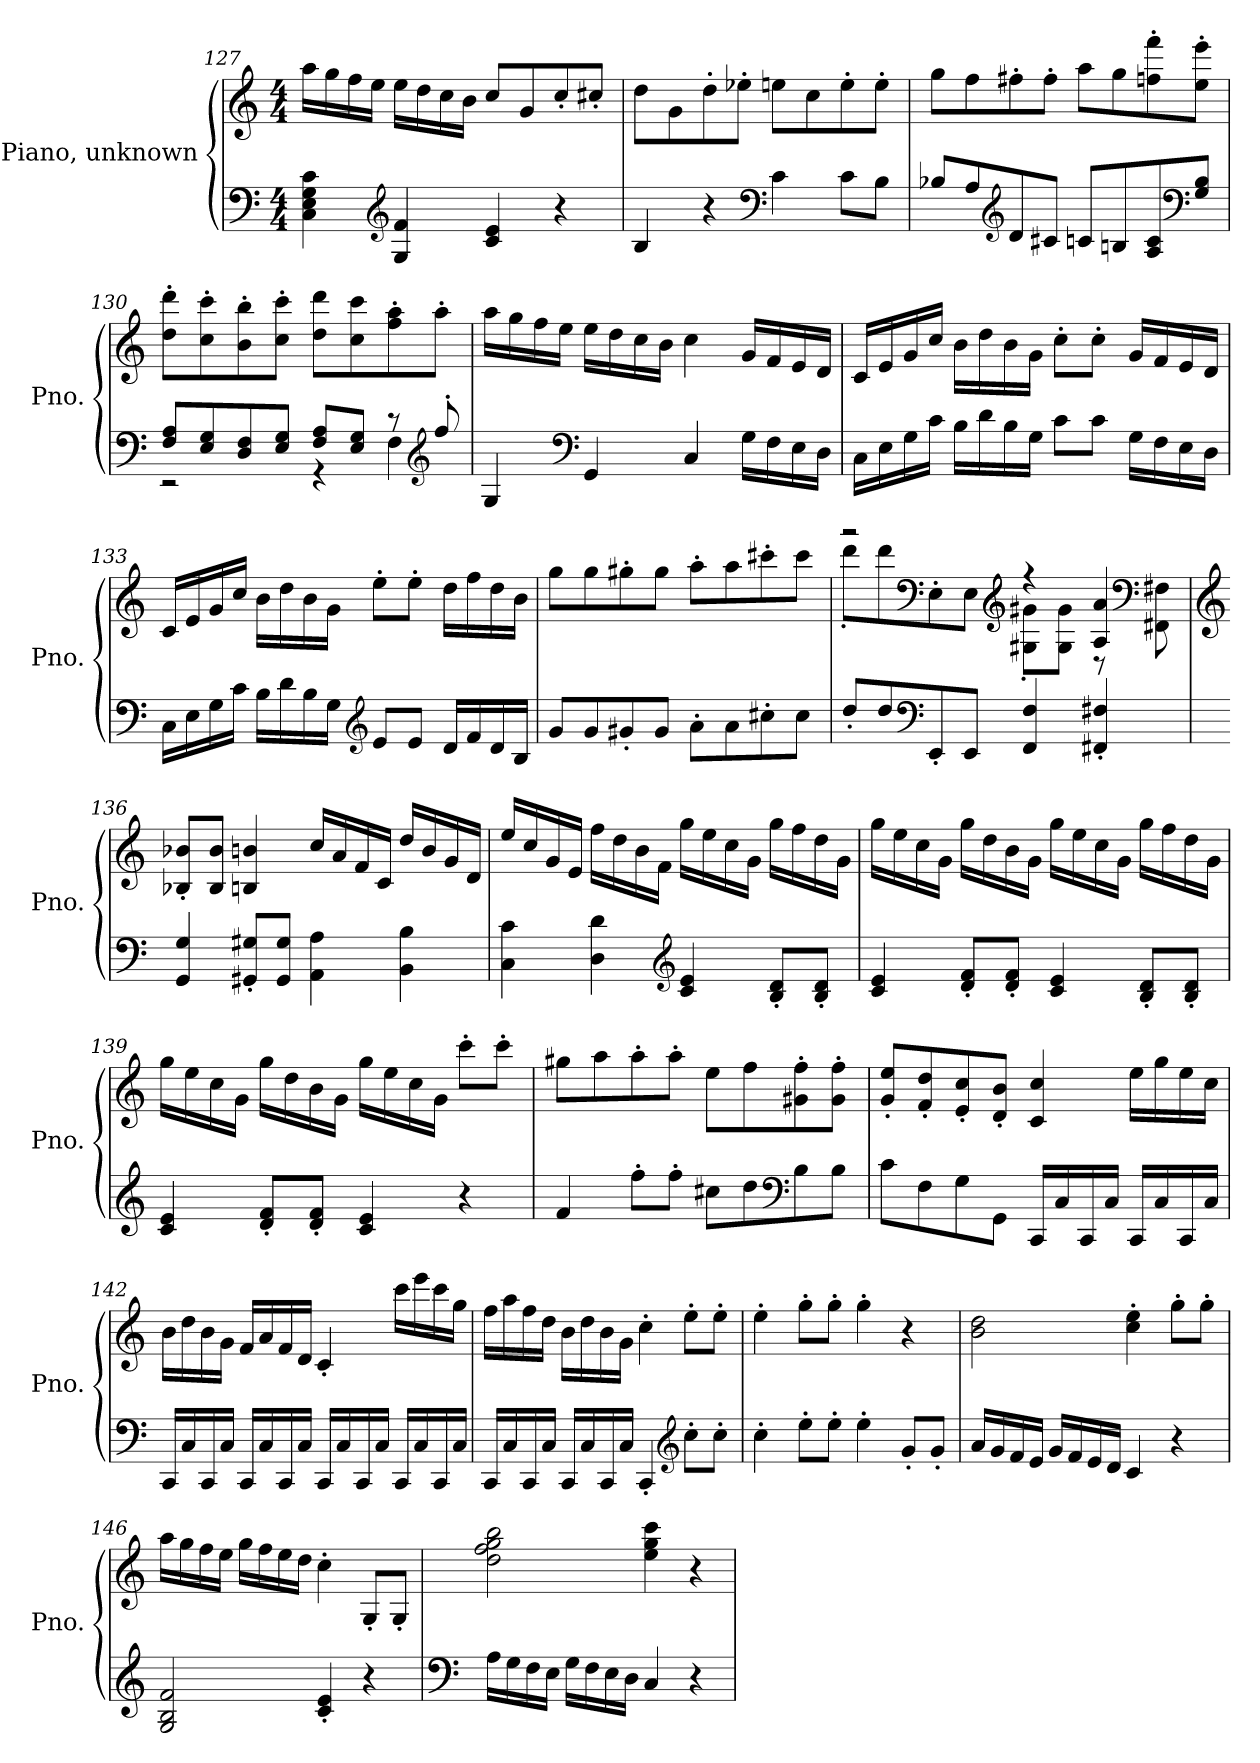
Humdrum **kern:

**kern	**kern
*part1	*part1
*staff2	*staff1
*I"Piano, unknown	*
*I'Pno.	*
!!LO:LB:g=z
*clefF4	*clefG2
*k[]	*k[]
*M4/4	*M4/4
=127	=127
4C\ 4E\ 4G\ 4c\	16aa\LL
.	16gg\
.	16ff\
.	16ee\JJ
*clefG2	*
4G/ 4f/	16ee\LL
.	16dd\
.	16cc\
.	16b\JJ
4c/ 4e/	8cc/L
.	8g/
4r	8cc'/
.	8cc#X'/J
=128	=128
4B/	8dd\L
.	8g\
4r	8dd'\
.	8ee-X'\J
*clefF4	*
4c\	8een\L
.	8cc\
8c\L	8ee'\
8B\J	8ee'\J
=129	=129
8B-X/L	8gg\L
8A/	8ff\
*clefG2	*
8d/	8ff#X'\
8c#X/J	8ff#'\J
8cn/L	8aa\L
8Bn/	8gg\
8A/ 8c/	8ffn\' 8fff\'
*clefF4	*
8G/ 8B/J	8ee\' 8eee\'J
!!LO:LB:g=z
=130	=130
*^	*
8F/ 8A/L	2r	8dd\' 8ddd\'L
8E/ 8G/	.	8cc\' 8ccc\'
8D/ 8F/	.	8b\' 8bb\'
8E/ 8G/J	.	8cc\' 8ccc\'J
8F/ 8A/L	4r	8dd\ 8ddd\L
8E/ 8G/J	.	8cc\ 8ccc\
8r	4F\	8ff\' 8aa\'
*clefG2	*	*
8ff'/	.	8aa'\J
*v	*v	*
=131	=131
4G/	16aa\LL
.	16gg\
.	16ff\
.	16ee\JJ
*clefF4	*
4GG/	16ee\LL
.	16dd\
.	16cc\
.	16b\JJ
4C/	4cc\
16G\LL	16g/LL
16F\	16f/
16E\	16e/
16D\JJ	16d/JJ
=132	=132
16C\LL	16c/LL
16E\	16e/
16G\	16g/
16c\JJ	16cc/JJ
16B\LL	16b\LL
16d\	16dd\
16B\	16b\
16G\JJ	16g\JJ
8c\L	8cc'\L
8c\J	8cc'\J
16G\LL	16g/LL
16F\	16f/
16E\	16e/
16D\JJ	16d/JJ
!!LO:LB:g=z
=133	=133
16C\LL	16c/LL
16E\	16e/
16G\	16g/
16c\JJ	16cc/JJ
16B\LL	16b\LL
16d\	16dd\
16B\	16b\
16G\JJ	16g\JJ
*clefG2	*
8e/L	8ee'\L
8e/J	8ee'\J
16d/LL	16dd\LL
16f/	16ff\
16d/	16dd\
16B/JJ	16b\JJ
=134	=134
8g/L	8gg\L
8g/	8gg\
8g#X'/	8gg#X'\
8g#/J	8gg#\J
8a'\L	8aa'\L
8a\	8aa\
8cc#X'\	8ccc#X'\
8cc#\J	8ccc#\J
=135	=135
*	*^
8dd'/L	2r	8ddd'\L
8dd/	.	8ddd\
*clefF4	*clefF4	*
8EE'/	.	8E'\
8EE/J	.	8E\J
*	*clefG2	*
4FF/ 4F/	4r	8G#X\' 8g#X\'L
.	.	8G#\ 8g#\J
4FF#X/' 4F#X/'	4A/ 4a/	8r
*	*clefF4	*
.	.	8FF#X\ 8F#X\
*	*v	*v
!!LO:LB:g=z
=136	=136
*	*clefG2
4GG/ 4G/	8B-X/' 8b-X/'L
.	8B-/ 8b-/J
8GG#X/' 8G#X/'L	4Bn/ 4bn/
8GG#/ 8G#/J	.
4AA\ 4A\	16cc/LL
.	16a/
.	16f/
.	16c/JJ
4BB\ 4B\	16dd/LL
.	16b/
.	16g/
.	16d/JJ
=137	=137
4C\ 4c\	16ee/LL
.	16cc/
.	16g/
.	16e/JJ
4D\ 4d\	16ff\LL
.	16dd\
.	16b\
.	16f\JJ
*clefG2	*
4c/ 4e/	16gg\LL
.	16ee\
.	16cc\
.	16g\JJ
8B/' 8d/'L	16gg\LL
.	16ff\
8B/' 8d/'J	16dd\
.	16g\JJ
=138	=138
4c/ 4e/	16gg\LL
.	16ee\
.	16cc\
.	16g\JJ
8d/' 8f/'L	16gg\LL
.	16dd\
8d/' 8f/'J	16b\
.	16g\JJ
4c/ 4e/	16gg\LL
.	16ee\
.	16cc\
.	16g\JJ
8B/' 8d/'L	16gg\LL
.	16ff\
8B/' 8d/'J	16dd\
.	16g\JJ
!!LO:LB:g=z
=139	=139
4c/ 4e/	16gg\LL
.	16ee\
.	16cc\
.	16g\JJ
8d/' 8f/'L	16gg\LL
.	16dd\
8d/' 8f/'J	16b\
.	16g\JJ
4c/ 4e/	16gg\LL
.	16ee\
.	16cc\
.	16g\JJ
4r	8ccc'\L
.	8ccc'\J
=140	=140
4f/	8gg#X\L
.	8aa\
8ff'\L	8aa'\
8ff'\J	8aa'\J
8cc#X\L	8ee\L
8dd\	8ff\
*clefF4	*
8B\	8g#X\' 8ff\'
8B\J	8g#\' 8ff\'J
=141	=141
8c\L	8g/' 8ee/'L
8F\	8f/' 8dd/'
8G\	8e/' 8cc/'
8GG\J	8d/' 8b/'J
16CC/LL	4c/ 4cc/
16C/	.
16CC/	.
16C/JJ	.
16CC/LL	16ee\LL
16C/	16gg\
16CC/	16ee\
16C/JJ	16cc\JJ
!!LO:PB:g=z
=142	=142
16CC/LL	16b\LL
16C/	16dd\
16CC/	16b\
16C/JJ	16g\JJ
16CC/LL	16f/LL
16C/	16a/
16CC/	16f/
16C/JJ	16d/JJ
16CC/LL	4c'/
16C/	.
16CC/	.
16C/JJ	.
16CC/LL	16ccc\LL
16C/	16eee\
16CC/	16ccc\
16C/JJ	16gg\JJ
=143	=143
16CC/LL	16ff\LL
16C/	16aa\
16CC/	16ff\
16C/JJ	16dd\JJ
16CC/LL	16b\LL
16C/	16dd\
16CC/	16b\
16C/JJ	16g\JJ
4CC'/	4cc'\
*clefG2	*
8cc'\L	8ee'\L
8cc'\J	8ee'\J
=144	=144
4cc'\	4ee'\
8ee'\L	8gg'\L
8ee'\J	8gg'\J
4ee'\	4gg'\
8g'/L	4r
8g'/J	.
!!LO:LB:g=z
=145	=145
16a/LL	2b\ 2dd\
16g/	.
16f/	.
16e/JJ	.
16g/LL	.
16f/	.
16e/	.
16d/JJ	.
4c/	4cc\' 4ee\'
4r	8gg'\L
.	8gg'\J
=146	=146
2G/ 2B/ 2f/	16aa\LL
.	16gg\
.	16ff\
.	16ee\JJ
.	16gg\LL
.	16ff\
.	16ee\
.	16dd\JJ
4c/' 4e/'	4cc'\
4r	8G'/L
.	8G'/J
=147	=147
*clefF4	*
16A\LL	2dd\ 2ff\ 2gg\ 2bb\
16G\	.
16F\	.
16E\JJ	.
16G\LL	.
16F\	.
16E\	.
16D\JJ	.
4C/	4ee\ 4gg\ 4ccc\
4r	4r
=	=
*-	*-
